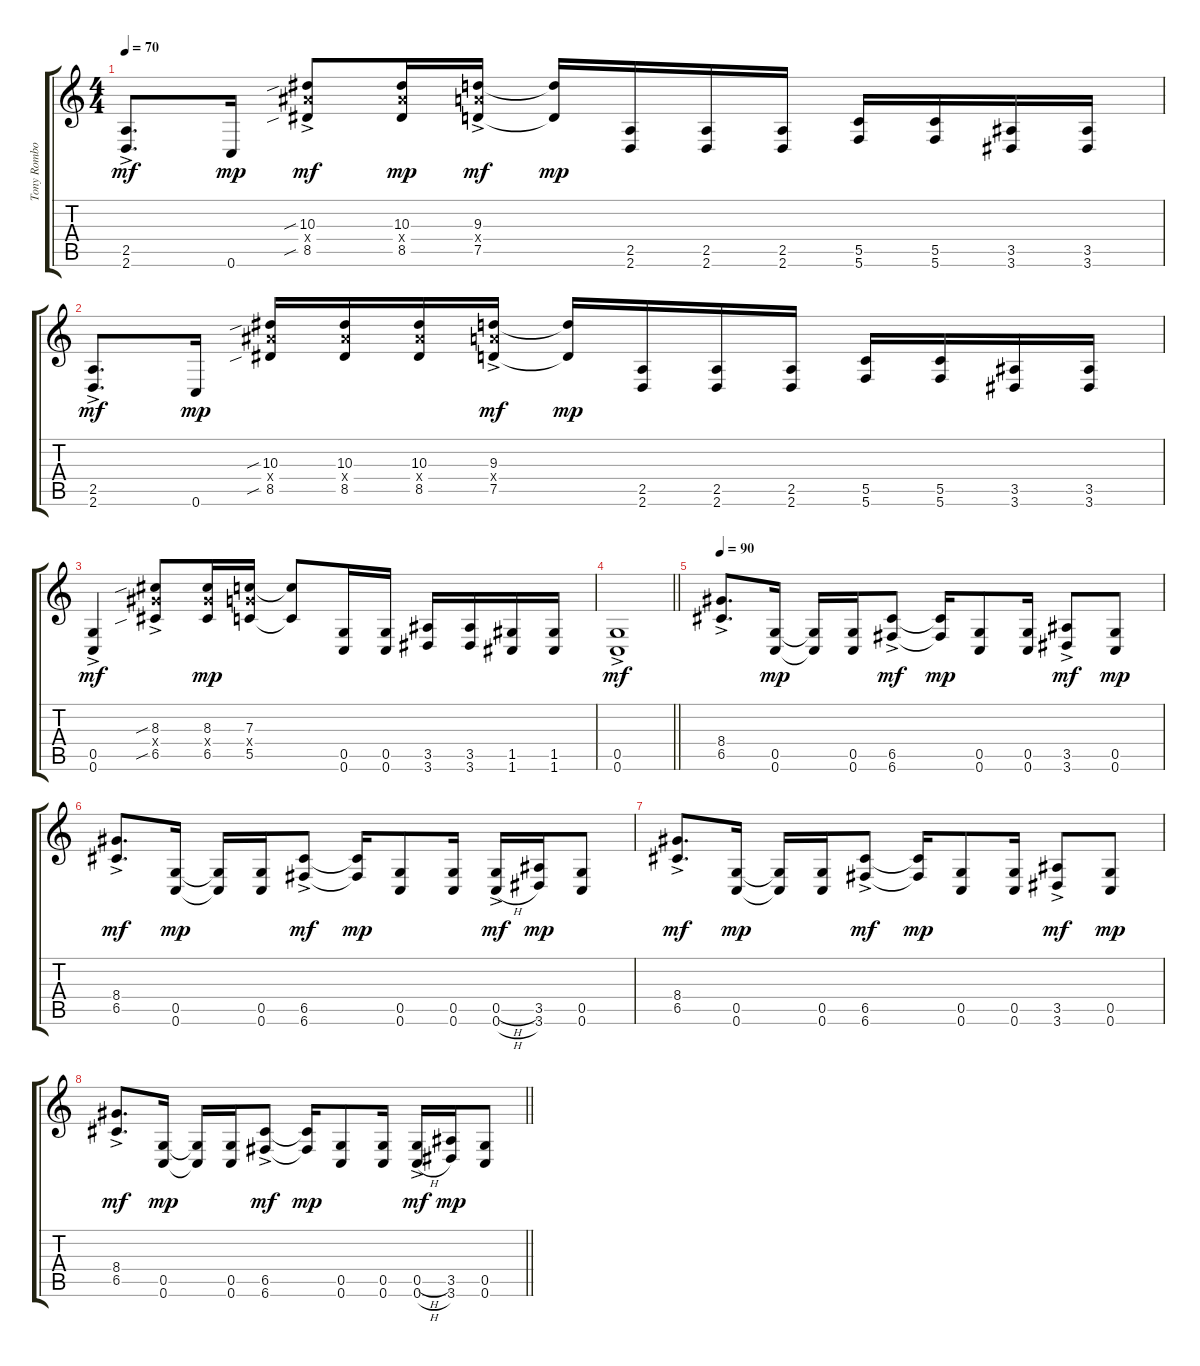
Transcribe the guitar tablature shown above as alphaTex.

\track ("Tony Rombola" "Tony Rombo") {instrument distortionguitar}
\staff {score tabs}
\tuning (D4 A3 F3 C3 G2 C2) {hide}
\ts (4 4)
\tempo 70
\clef g2
\ks c
(2.5{ac} 2.6{ac}).8{d dy mf} 0.6.16{dy mp} (10.3{sib ac} 10.4{ac x} 8.5{sib ac}).8{dy mf} (10.3 10.4{x} 8.5).16{dy mp} (9.3{ac} 9.4{ac x} 7.5{ac}).16{dy mf} (9.3{t} 7.5{t}).16{dy mp} (2.5 2.6).16 (2.5 2.6).16 (2.5 2.6).16 (5.5 5.6).16 (5.5 5.6).16 (3.5 3.6).16 (3.5 3.6).16 |
(2.5{ac} 2.6{ac}).8{d dy mf} 0.6.16{dy mp} (10.3{sib} 10.4{x} 8.5{sib}).16 (10.3 10.4{x} 8.5).16 (10.3 10.4{x} 8.5).16 (9.3{ac} 9.4{ac x} 7.5{ac}).16{dy mf} (9.3{t} 7.5{t}).16{dy mp} (2.5 2.6).16 (2.5 2.6).16 (2.5 2.6).16 (5.5 5.6).16 (5.5 5.6).16 (3.5 3.6).16 (3.5 3.6).16 |
(0.5{ac} 0.6{ac}).4{dy mf} (8.3{sib ac} 8.4{ac x} 6.5{sib ac}).8 (8.3 8.4{x} 6.5).16{dy mp} (7.3 7.4{x} 5.5).16 (7.3{t} 5.5{t}).8 (0.5 0.6).16 (0.5 0.6).16 (3.5 3.6).16 (3.5 3.6).16 (1.5 1.6).16 (1.5 1.6).16 |
\barLineRight lightlight
(0.5{ac} 0.6{ac}).1{dy mf} |
\tempo 90
(8.4{ac} 6.5{ac}).8{d} (0.5 0.6).16{dy mp} (0.5{t} 0.6{t}).16 (0.5 0.6).16 (6.5{ac} 6.6{ac}).8{dy mf} (6.5{t} 6.6{t}).16{dy mp} (0.5 0.6).8 (0.5 0.6).16 (3.5{ac} 3.6{ac}).8{dy mf} (0.5 0.6).8{dy mp} |
(8.4{ac} 6.5{ac}).8{d dy mf} (0.5 0.6).16{dy mp} (0.5{t} 0.6{t}).16 (0.5 0.6).16 (6.5{ac} 6.6{ac}).8{dy mf} (6.5{t} 6.6{t}).16{dy mp} (0.5 0.6).8 (0.5 0.6).16 (0.5{h ac} 0.6{h ac}).16{dy mf} (3.5 3.6).16{dy mp} (0.5 0.6).8 |
(8.4{ac} 6.5{ac}).8{d dy mf} (0.5 0.6).16{dy mp} (0.5{t} 0.6{t}).16 (0.5 0.6).16 (6.5{ac} 6.6{ac}).8{dy mf} (6.5{t} 6.6{t}).16{dy mp} (0.5 0.6).8 (0.5 0.6).16 (3.5{ac} 3.6{ac}).8{dy mf} (0.5 0.6).8{dy mp} |
\barLineRight lightlight
(8.4{ac} 6.5{ac}).8{d dy mf} (0.5 0.6).16{dy mp} (0.5{t} 0.6{t}).16 (0.5 0.6).16 (6.5{ac} 6.6{ac}).8{dy mf} (6.5{t} 6.6{t}).16{dy mp} (0.5 0.6).8 (0.5 0.6).16 (0.5{h ac} 0.6{h ac}).16{dy mf} (3.5 3.6).16{dy mp} (0.5 0.6).8
